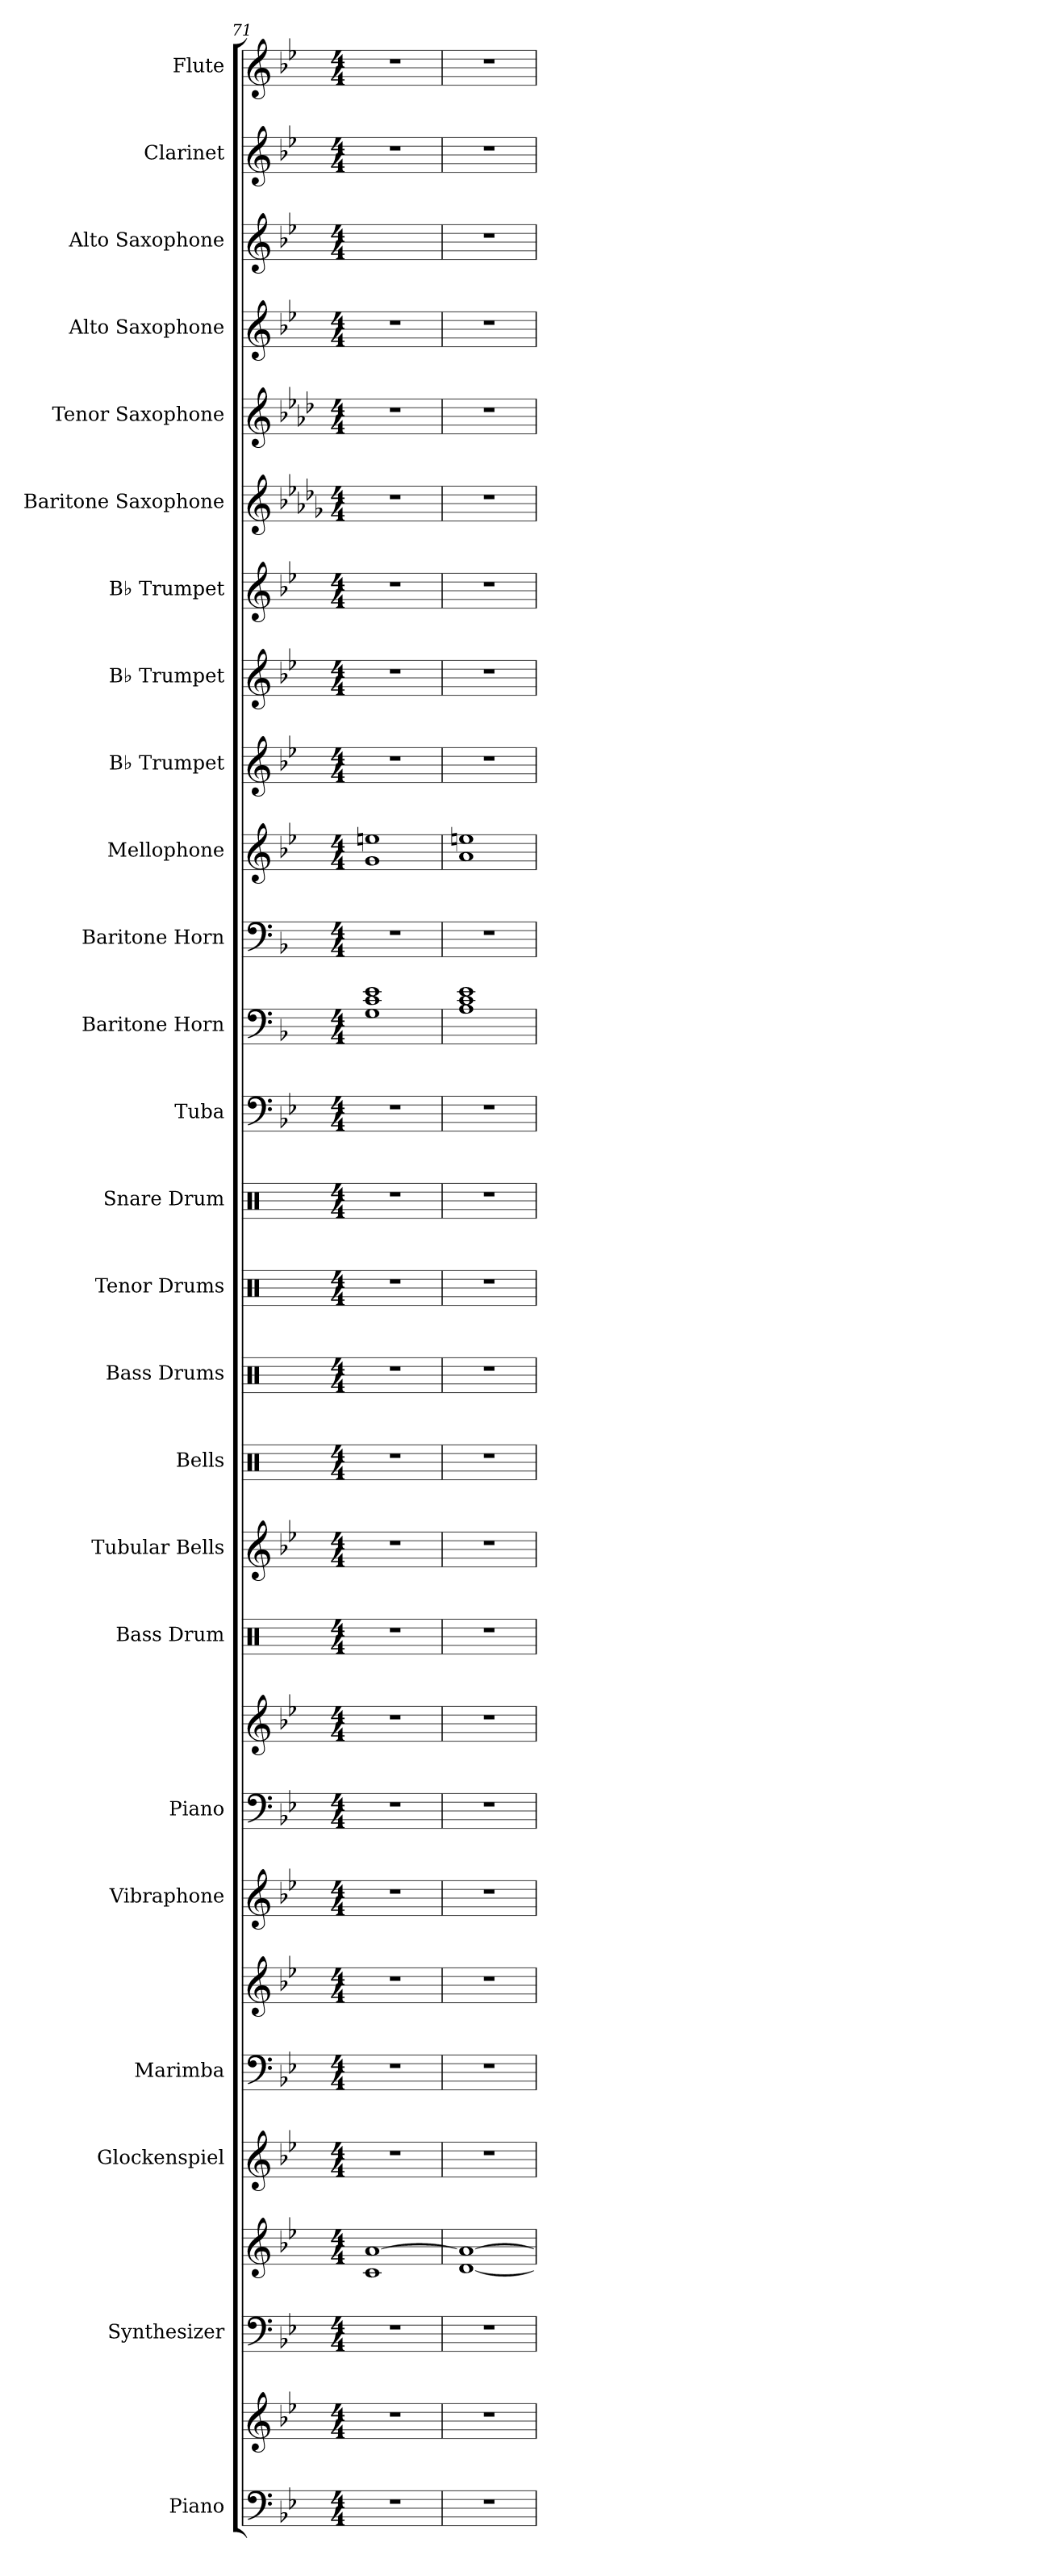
**kern	**kern	**kern	**kern	**kern	**kern	**kern	**kern	**kern	**kern	**kern	**kern	**kern	**kern	**kern	**kern	**kern	**kern	**kern	**kern	**kern	**kern	**kern	**kern	**kern	**kern	**kern	**kern	**kern
*part25	*part25	*part24	*part24	*part23	*part22	*part22	*part21	*part20	*part20	*part19	*part18	*part17	*part16	*part15	*part14	*part13	*part12	*part11	*part10	*part9	*part8	*part7	*part6	*part5	*part4	*part3	*part2	*part1
*staff29	*staff28	*staff27	*staff26	*staff25	*staff24	*staff23	*staff22	*staff21	*staff20	*staff19	*staff18	*staff17	*staff16	*staff15	*staff14	*staff13	*staff12	*staff11	*staff10	*staff9	*staff8	*staff7	*staff6	*staff5	*staff4	*staff3	*staff2	*staff1
*I"Piano	*	*I"Synthesizer	*	*I"Glockenspiel	*I"Marimba	*	*I"Vibraphone	*I"Piano	*	*I"Bass Drum	*I"Tubular Bells	*I"Bells	*I"Bass Drums	*I"Tenor Drums	*I"Snare Drum	*I"Tuba	*I"Baritone Horn	*I"Baritone Horn	*I"Mellophone	*I"B♭ Trumpet	*I"B♭ Trumpet	*I"B♭ Trumpet	*I"Baritone Saxophone	*I"Tenor Saxophone	*I"Alto Saxophone	*I"Alto Saxophone	*I"Clarinet	*I"Flute
*I'Pno.	*	*I'Synth	*	*I'Glk.	*I'Mrm.	*	*I'Vib.	*I'Pno.	*	*I'B. Dr.	*I'Tu. Be.	*I'Be.	*I'BD	*I'TD	*I'SD	*I'Tba.	*I'Bar. Hn.	*I'Bar. Hn.	*I'Mph.	*I'B♭ Tpt.	*I'B♭ Tpt.	*I'B♭ Tpt.	*I'Bar. Sax.	*I'T. Sax.	*I'A. Sax.	*I'A. Sax.	*I'Cl.	*I'Fl.
*clefF4	*clefG2	*clefF4	*clefG2	*clefG2	*clefF4	*clefG2	*clefG2	*clefF4	*clefG2	*clefX	*clefG2	*clefX	*clefX	*clefX	*clefX	*clefF4	*clefF4	*clefF4	*clefG2	*clefG2	*clefG2	*clefG2	*clefG2	*clefG2	*clefG2	*clefG2	*clefG2	*clefG2
*	*	*	*	*ITrd-14c-24	*	*	*	*	*	*	*	*	*	*	*	*	*ITrd4c7	*ITrd4c7	*ITrd4c7	*ITrd1c2	*ITrd1c2	*ITrd1c2	*ITrd12c21	*ITrd8c14	*ITrd5c9	*ITrd5c9	*ITrd1c2	*
*k[b-e-]	*k[b-e-]	*k[b-e-]	*k[b-e-]	*k[b-e-]	*k[b-e-]	*k[b-e-]	*k[b-e-]	*k[b-e-]	*k[b-e-]	*k[]	*k[b-e-]	*k[]	*k[]	*k[]	*k[]	*k[b-e-]	*k[b-e-]	*k[b-e-]	*k[b-e-a-]	*k[b-e-a-d-]	*k[b-e-a-d-]	*k[b-e-a-d-]	*k[b-e-a-d-g-]	*k[b-e-a-d-]	*k[b-e-a-d-g-]	*k[b-e-a-d-g-]	*k[b-e-a-d-]	*k[b-e-]
*M4/4	*M4/4	*M4/4	*M4/4	*M4/4	*M4/4	*M4/4	*M4/4	*M4/4	*M4/4	*M4/4	*M4/4	*M4/4	*M4/4	*M4/4	*M4/4	*M4/4	*M4/4	*M4/4	*M4/4	*M4/4	*M4/4	*M4/4	*M4/4	*M4/4	*M4/4	*M4/4	*M4/4	*M4/4
=71	=71	=71	=71	=71	=71	=71	=71	=71	=71	=71	=71	=71	=71	=71	=71	=71	=71	=71	=71	=71	=71	=71	=71	=71	=71	=71	=71	=71
1r	1r	1r	1c [1a	1r	1r	1r	1r	1r	1r	1r	1r	1r	1r	1r	1r	1r	1C 1F 1A	1r	1c 1an	1r	1r	1r	1r	1r	1r	1ryy	1r	1r
!!LO:PB:g=z
=72	=72	=72	=72	=72	=72	=72	=72	=72	=72	=72	=72	=72	=72	=72	=72	=72	=72	=72	=72	=72	=72	=72	=72	=72	=72	=72	=72	=72
1r	1r	1r	[1d 1a_	1r	1r	1r	1r	1r	1r	1r	1r	1r	1r	1r	1r	1r	1D 1F 1A	1r	1d 1an	1r	1r	1r	1r	1r	1r	1r	1r	1r
=	=	=	=	=	=	=	=	=	=	=	=	=	=	=	=	=	=	=	=	=	=	=	=	=	=	=	=	=
*-	*-	*-	*-	*-	*-	*-	*-	*-	*-	*-	*-	*-	*-	*-	*-	*-	*-	*-	*-	*-	*-	*-	*-	*-	*-	*-	*-	*-
